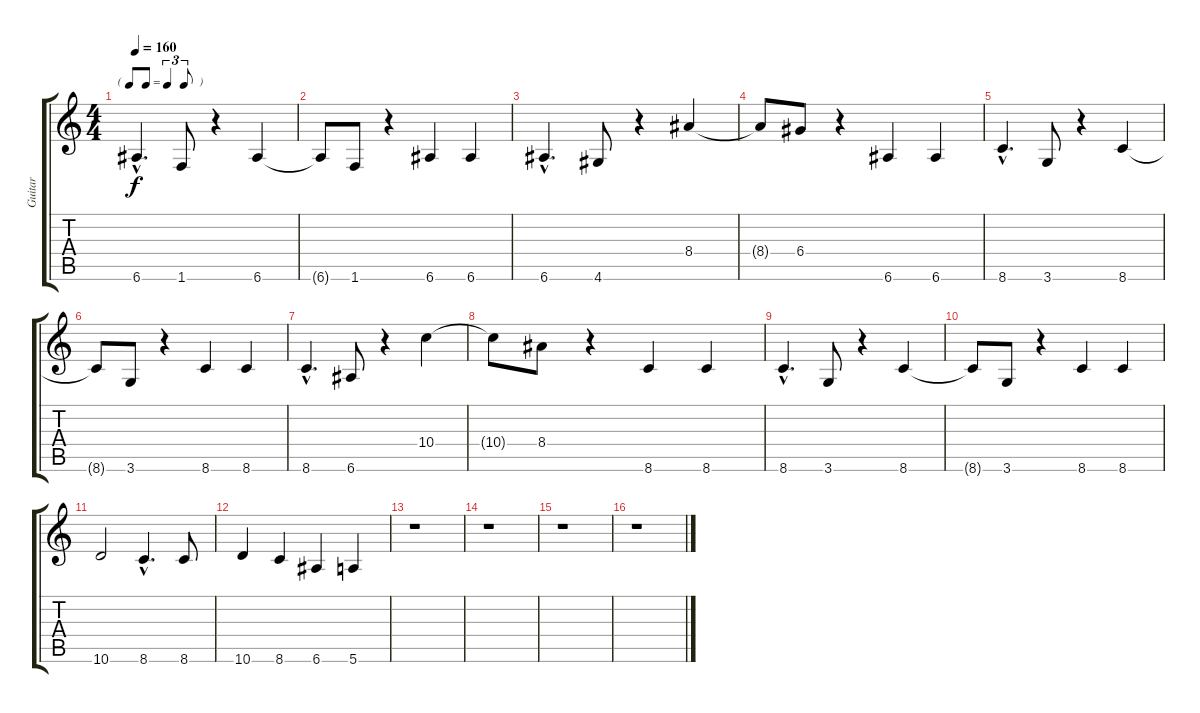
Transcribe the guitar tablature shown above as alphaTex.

\track ("Guitar" "Guitar") {instrument overdrivenguitar}
\staff {score tabs}
\tuning (E4 B3 G3 D3 A2 E2) {hide}
\ts (4 4)
\tf triplet8th
\tempo 160
\clef g2
\ks c
6.6{hac}.4{d dy f} 1.6.8 r.4 6.6.4 |
6.6{t}.8 1.6.8 r.4 6.6.4 6.6.4 |
6.6{hac}.4{d} 4.6.8 r.4 8.4.4 |
8.4{t}.8 6.4.8 r.4 6.6.4 6.6.4 |
8.6{hac}.4{d} 3.6.8 r.4 8.6.4 |
8.6{t}.8 3.6.8 r.4 8.6.4 8.6.4 |
8.6{hac}.4{d} 6.6.8 r.4 10.4.4 |
10.4{t}.8 8.4.8 r.4 8.6.4 8.6.4 |
8.6{hac}.4{d} 3.6.8 r.4 8.6.4 |
8.6{t}.8 3.6.8 r.4 8.6.4 8.6.4 |
10.6.2 8.6{hac}.4{d} 8.6.8 |
10.6.4 8.6.4 6.6.4 5.6.4 |
r.1 |
r.1 |
r.1 |
r.1
